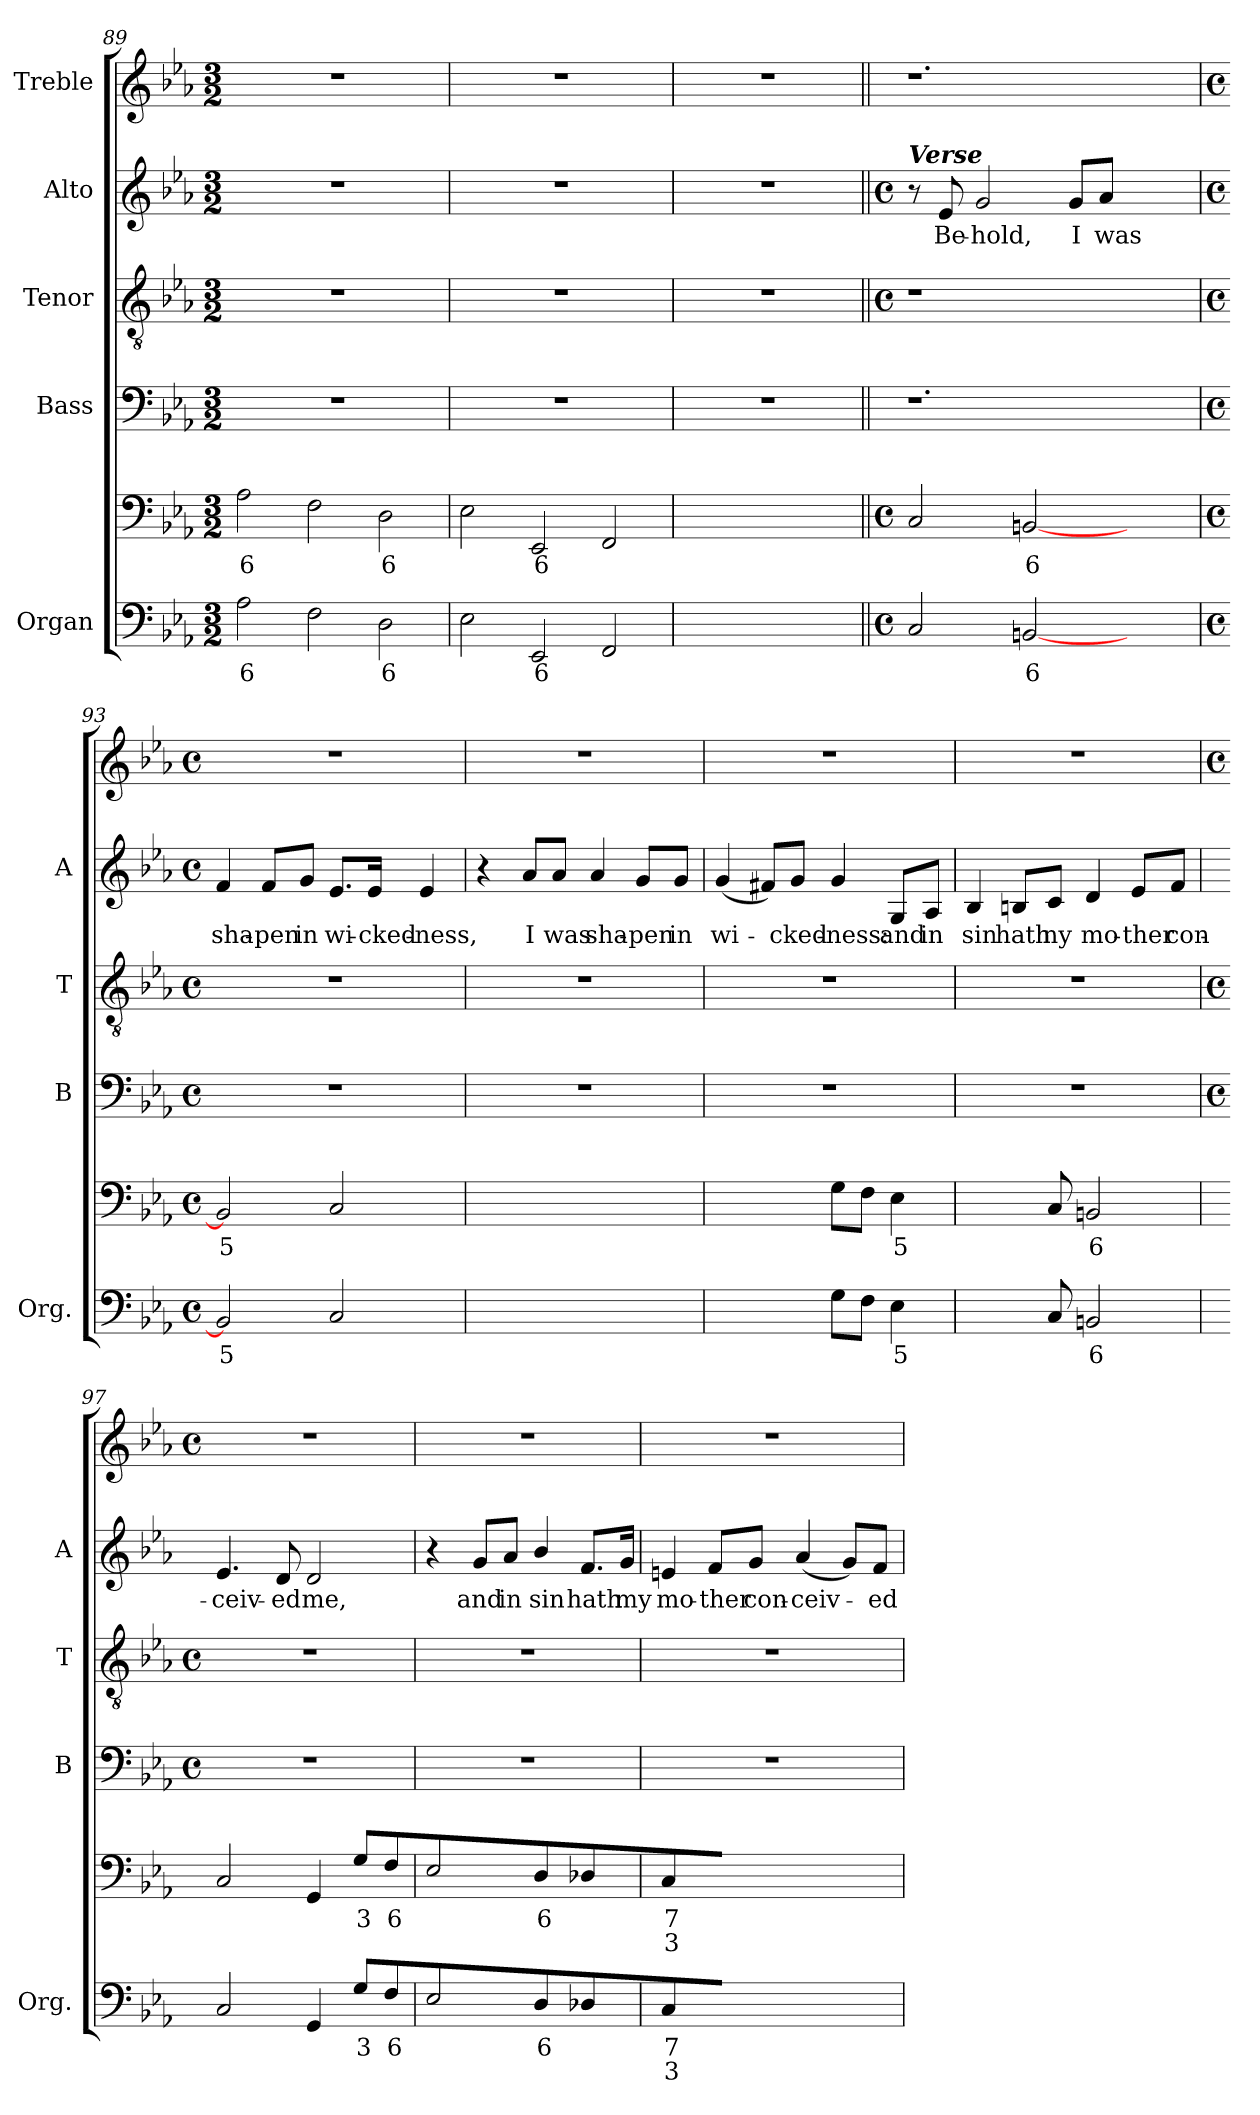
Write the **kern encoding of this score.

**kern	**text	**text	**kern	**text	**text	**kern	**kern	**kern	**text	**kern
*part5	*part5	*part5	*part5	*part5	*part5	*part4	*part3	*part2	*part2	*part1
*staff6	*staff6	*staff6	*staff5	*staff5	*staff5	*staff4	*staff3	*staff2	*staff2	*staff1
*I"Organ	*	*	*	*	*	*I"Bass	*I"Tenor	*I"Alto	*	*I"Treble
*I'Org.	*	*	*	*	*	*I'B	*I'T	*I'A	*	*
*clefF4	*	*	*clefF4	*	*	*clefF4	*clefGv2	*clefG2	*	*clefG2
*k[b-e-a-]	*	*	*k[b-e-a-]	*	*	*k[b-e-a-]	*k[b-e-a-]	*k[b-e-a-]	*	*k[b-e-a-]
*E-:	*	*	*E-:	*	*	*E-:	*E-:	*E-:	*	*E-:
*M3/2	*	*	*M3/2	*	*	*M3/2	*M3/2	*M3/2	*	*M3/2
=89	=89	=89	=89	=89	=89	=89	=89	=89	=89	=89
!	!LO:LY:b	!	!	!LO:LY:b	!	!	!LO:N:vis=1	!LO:N:vis=1	!	!
2A-	6	.	2A-	6	.	1.r	1.r	1.r	.	1.r
2F	.	.	2F	.	.	.	.	.	.	.
!	!LO:LY:b	!	!	!LO:LY:b	!	!	!	!	!	!
2D	6	.	2D	6	.	.	.	.	.	.
=90	=90	=90	=90	=90	=90	=90	=90	=90	=90	=90
!	!	!	!	!	!	!	!LO:N:vis=1	!LO:N:vis=1	!	!
2E-	.	.	2E-	.	.	1.r	1.r	1.r	.	1.r
!	!LO:LY:b	!	!	!LO:LY:b	!	!	!	!	!	!
2EE-	6	.	2EE-	6	.	.	.	.	.	.
2FF	.	.	2FF	.	.	.	.	.	.	.
=91	=91	=91	=91	=91	=91	=91	=91	=91	=91	=91
!	!LO:LY:b	!LO:LY:b	!	!LO:LY:b	!LO:LY:b	!	!LO:N:vis=1	!LO:N:vis=1	!	!
[2GGyy	6	4	[2GGyy	6	4	1.r	1.r	1.r	.	1.r
!	!LO:LY:b	!LO:LY:b	!	!LO:LY:b	!LO:LY:b	!	!	!	!	!
1GGyy]	5	3	1GGyy]	5	3	.	.	.	.	.
=92||	=92||	=92||	=92||	=92||	=92||	=92||	=92||	=92||	=92||	=92||
*M4/4	*	*	*M4/4	*	*	*	*M4/4	*M4/4	*	*
*met(c)	*	*	*met(c)	*	*	*	*met(c)	*met(c)	*	*
!	!	!	!	!	!	!	!	!LO:TX:a:Bi:t=Verse	!	!
2C	.	.	2C	.	.	1.r	1r	8r	.	1.r
!	!	!	!	!	!	!	!	!	!LO:LY:b	!
.	.	.	.	.	.	.	.	8e-	Be-	.
!	!	!	!	!	!	!	!	!	!LO:LY:b	!
.	.	.	.	.	.	.	.	2g	-hold,	.
!	!LO:LY:b	!	!	!LO:LY:b	!	!	!	!	!	!
[2BBn	6	.	[2BBn	6	.	.	.	.	.	.
!	!	!	!	!	!	!	!	!	!LO:LY:b	!
.	.	.	.	.	.	.	.	8g/L	I	.
!	!	!	!	!	!	!	!	!	!LO:LY:b	!
.	.	.	.	.	.	.	.	8a-/J	was	.
2ryy	.	.	2ryy	.	.	.	2ryy	2ryy	.	.
!!LO:LB:g=z
=93	=93	=93	=93	=93	=93	=93	=93	=93	=93	=93
*M4/4	*	*	*M4/4	*	*	*M4/4	*M4/4	*M4/4	*	*M4/4
*met(c)	*	*	*met(c)	*	*	*met(c)	*met(c)	*met(c)	*	*met(c)
!	!LO:LY:b	!	!	!LO:LY:b	!	!	!	!	!LO:LY:b	!
2BB]	5	.	2BB]	5	.	1r	1r	4f	sha-	1r
!	!	!	!	!	!	!	!	!	!LO:LY:b	!
.	.	.	.	.	.	.	.	8f/L	-pen	.
!	!	!	!	!	!	!	!	!	!LO:LY:b	!
.	.	.	.	.	.	.	.	8g/J	in	.
!	!	!	!	!	!	!	!	!	!LO:LY:b	!
2C	.	.	2C	.	.	.	.	8.e-/L	wi-	.
!	!	!	!	!	!	!	!	!	!LO:LY:b	!
.	.	.	.	.	.	.	.	16e-/Jk	-cked-	.
!	!	!	!	!	!	!	!	!	!LO:LY:b	!
.	.	.	.	.	.	.	.	4e-	-ness,	.
=94	=94	=94	=94	=94	=94	=94	=94	=94	=94	=94
!	!LO:LY:b	!	!	!LO:LY:b	!	!	!	!	!	!
[4cyy	5	.	[4cyy	5	.	1r	1r	4r	.	1r
!	!LO:LY:b	!	!	!LO:LY:b	!	!	!	!	!LO:LY:b	!
4cyy]	6	.	4cyy]	6	.	.	.	8a-/L	I	.
!	!	!	!	!	!	!	!	!	!LO:LY:b	!
.	.	.	.	.	.	.	.	8a-/J	was	.
!	!LO:LY:b	!	!	!LO:LY:b	!	!	!	!	!LO:LY:b	!
[4B-yy	7	.	[4B-yy	7	.	.	.	4a-	sha-	.
!	!LO:LY:b	!	!	!LO:LY:b	!	!	!	!	!LO:LY:b	!
4B-yy]	6	.	4B-yy]	6	.	.	.	8g/L	-pen	.
!	!	!	!	!	!	!	!	!	!LO:LY:b	!
.	.	.	.	.	.	.	.	8g/J	in	.
=95	=95	=95	=95	=95	=95	=95	=95	=95	=95	=95
!	!LO:LY:b	!	!	!LO:LY:b	!	!	!	!	!LO:LY:b	!
[4A-yy	7	.	[4A-yy	7	.	1r	1r	(<4g	wi-	1r
!	!LO:LY:b	!	!	!LO:LY:b	!	!	!	!	!	!
4A-yy]	6	.	4A-yy]	6	.	.	.	8f#X/L)	.	.
!	!	!	!	!	!	!	!	!	!LO:LY:b	!
.	.	.	.	.	.	.	.	8g/J	cked-	.
!	!	!	!	!	!	!	!	!	!LO:LY:b	!
8GL	.	.	8GL	.	.	.	.	4g	-ness:	.
8FJ	.	.	8FJ	.	.	.	.	.	.	.
!	!LO:LY:b	!	!	!LO:LY:b	!	!	!	!	!LO:LY:b	!
4E-	5	.	4E-	5	.	.	.	8G/L	and	.
!	!	!	!	!	!	!	!	!	!LO:LY:b	!
.	.	.	.	.	.	.	.	8A-/J	in	.
=96	=96	=96	=96	=96	=96	=96	=96	=96	=96	=96
!	!LO:LY:b	!	!	!LO:LY:b	!	!	!	!	!LO:LY:b	!
[4Dyy	6	.	[4Dyy	6	.	1r	1r	4B-	sin	1r
!	!LO:LY:b	!	!	!LO:LY:b	!	!	!	!	!LO:LY:b	!
8Dyy]	6	.	8Dyy]	6	.	.	.	8Bn/L	hath	.
!	!	!	!	!	!	!	!	!	!LO:LY:b	!
8C	.	.	8C	.	.	.	.	8c/J	ny	.
!	!LO:LY:b	!	!	!LO:LY:b	!	!	!	!	!LO:LY:b	!
2BBn	6	.	2BBn	6	.	.	.	4d	mo-	.
!	!	!	!	!	!	!	!	!	!LO:LY:b	!
.	.	.	.	.	.	.	.	8e-/L	-ther	.
!	!	!	!	!	!	!	!	!	!LO:LY:b	!
.	.	.	.	.	.	.	.	8f/J	con-	.
!!LO:LB:g=z
=97	=97	=97	=97	=97	=97	=97	=97	=97	=97	=97
*	*	*	*	*	*	*M4/4	*M4/4	*	*	*M4/4
*	*	*	*	*	*	*met(c)	*met(c)	*	*	*met(c)
!	!	!	!	!	!	!	!	!	!LO:LY:b	!
2C	.	.	2C	.	.	1r	1r	4.e-	-ceiv-	1r
!	!	!	!	!	!	!	!	!	!LO:LY:b	!
.	.	.	.	.	.	.	.	8d	-ed	.
!	!	!	!	!	!	!	!	!	!LO:LY:b	!
4GG	.	.	4GG	.	.	.	.	2d	me,	.
!	!LO:LY:b	!	!	!LO:LY:b	!	!	!	!	!	!
8GL	3	.	8GL	3	.	.	.	.	.	.
!	!LO:LY:b	!	!	!LO:LY:b	!	!	!	!	!	!
8F	6	.	8F	6	.	.	.	.	.	.
=98	=98	=98	=98	=98	=98	=98	=98	=98	=98	=98
2E-	.	.	2E-	.	.	1r	1r	4r	.	1r
!	!	!	!	!	!	!	!	!	!LO:LY:b	!
.	.	.	.	.	.	.	.	8g/L	and	.
!	!	!	!	!	!	!	!	!	!LO:LY:b	!
.	.	.	.	.	.	.	.	8a-/J	in	.
!	!LO:LY:b	!	!	!LO:LY:b	!	!	!	!	!LO:LY:b	!
4D/	6	.	4D/	6	.	.	.	4b-/	sin	.
!	!	!	!	!	!	!	!	!	!LO:LY:b	!
4D-X/	.	.	4D-X/	.	.	.	.	8.f/L	hath	.
!	!	!	!	!	!	!	!	!	!LO:LY:b	!
.	.	.	.	.	.	.	.	16g/Jk	my	.
=99	=99	=99	=99	=99	=99	=99	=99	=99	=99	=99
!	!LO:LY:b	!LO:LY:b	!	!LO:LY:b	!LO:LY:b	!	!	!	!LO:LY:b	!
4C	7	3	4C	7	3	1r	1r	4en	mo-	1r
!	!LO:LY:b	!LO:LY:b	!	!LO:LY:b	!LO:LY:b	!	!	!	!LO:LY:b	!
[8BB-Jyy	7	3	[8BB-Jyy	7	3	.	.	8f/L	-ther	.
!	!LO:LY:b	!	!	!LO:LY:b	!	!	!	!	!LO:LY:b	!
8BB-yy]	6	.	8BB-yy]	6	.	.	.	8g/J	con-	.
!	!LO:LY:b	!LO:LY:b	!	!LO:LY:b	!LO:LY:b	!	!	!	!LO:LY:b	!
[4Cyy	6	4	[4Cyy	6	4	.	.	(<4a-	-ceiv-	.
!	!LO:LY:b	!LO:LY:b	!	!LO:LY:b	!LO:LY:b	!	!	!	!	!
4Cyy]	5	3	4Cyy]	5	3	.	.	8g/L)	.	.
!	!	!	!	!	!	!	!	!	!LO:LY:b	!
.	.	.	.	.	.	.	.	8f/J	ed	.
=	=	=	=	=	=	=	=	=	=	=
*-	*-	*-	*-	*-	*-	*-	*-	*-	*-	*-
